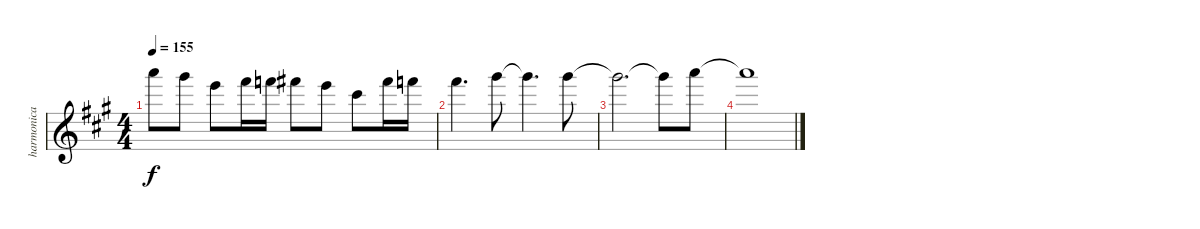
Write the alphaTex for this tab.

\track ("harmonica" "harmonica") {instrument synthbass1}
\staff {score}
\tuning (E4 B3 G3 D3 A2 E2 B1) {hide}
\ts (4 4)
\tempo 155
\clef g2
\ks a
17.1{t}.8{dy f} 16.1.8 12.1.8 14.1.16 13.1.16 14.1.8 12.1.8 9.1.8 14.1.16 13.1.16 |
14.1.4{d} 16.1.8 16.1{t}.4{d} 16.1.8 |
16.1{t}.2{d} 16.1{t}.8 17.1.8 |
17.1{t}.1
